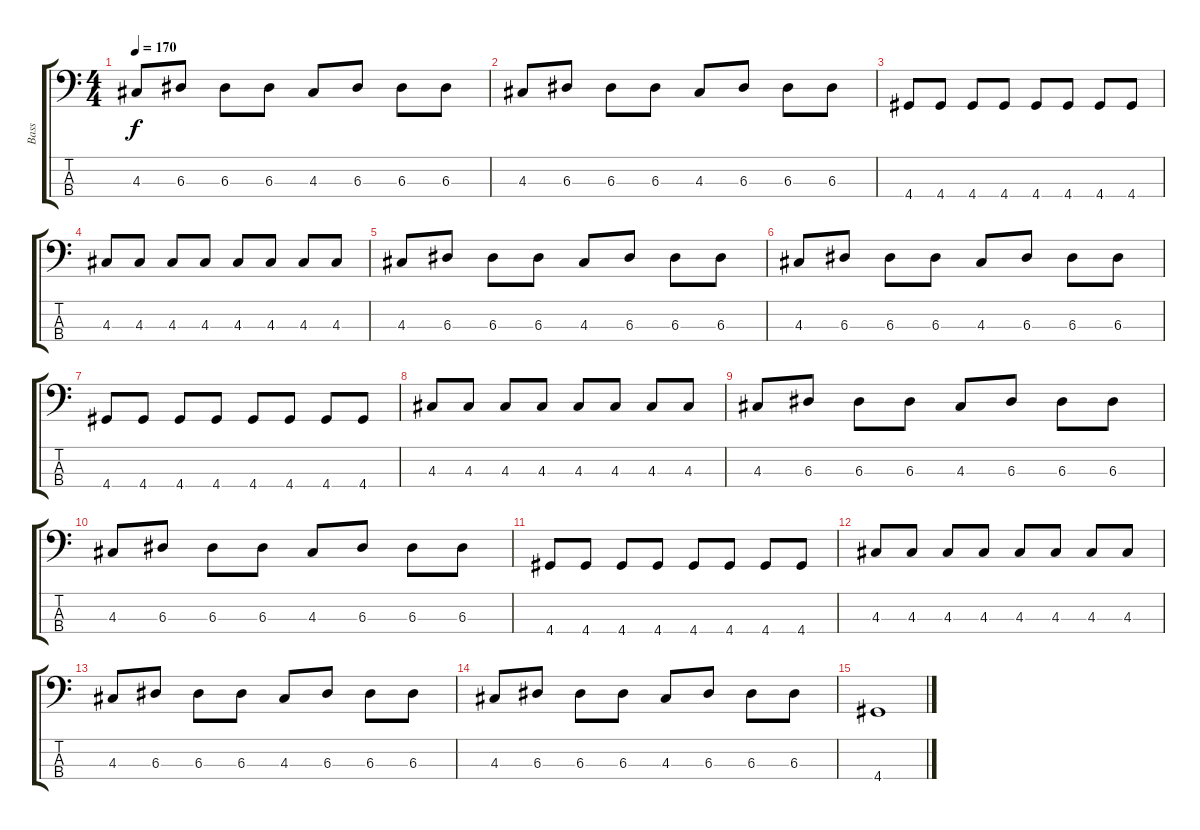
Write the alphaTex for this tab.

\track ("Bass" "Bass") {instrument slapbass2}
\staff {score tabs}
\tuning (G2 D2 A1 E1) {hide}
\ts (4 4)
\tempo 170
\clef f4
\ks c
4.3.8{dy f} 6.3.8 6.3.8 6.3.8 4.3.8 6.3.8 6.3.8 6.3.8 |
4.3.8 6.3.8 6.3.8 6.3.8 4.3.8 6.3.8 6.3.8 6.3.8 |
4.4.8 4.4.8 4.4.8 4.4.8 4.4.8 4.4.8 4.4.8 4.4.8 |
4.3.8 4.3.8 4.3.8 4.3.8 4.3.8 4.3.8 4.3.8 4.3.8 |
4.3.8 6.3.8 6.3.8 6.3.8 4.3.8 6.3.8 6.3.8 6.3.8 |
4.3.8 6.3.8 6.3.8 6.3.8 4.3.8 6.3.8 6.3.8 6.3.8 |
4.4.8 4.4.8 4.4.8 4.4.8 4.4.8 4.4.8 4.4.8 4.4.8 |
4.3.8 4.3.8 4.3.8 4.3.8 4.3.8 4.3.8 4.3.8 4.3.8 |
4.3.8 6.3.8 6.3.8 6.3.8 4.3.8 6.3.8 6.3.8 6.3.8 |
4.3.8 6.3.8 6.3.8 6.3.8 4.3.8 6.3.8 6.3.8 6.3.8 |
4.4.8 4.4.8 4.4.8 4.4.8 4.4.8 4.4.8 4.4.8 4.4.8 |
4.3.8 4.3.8 4.3.8 4.3.8 4.3.8 4.3.8 4.3.8 4.3.8 |
4.3.8 6.3.8 6.3.8 6.3.8 4.3.8 6.3.8 6.3.8 6.3.8 |
4.3.8 6.3.8 6.3.8 6.3.8 4.3.8 6.3.8 6.3.8 6.3.8 |
4.4.1
